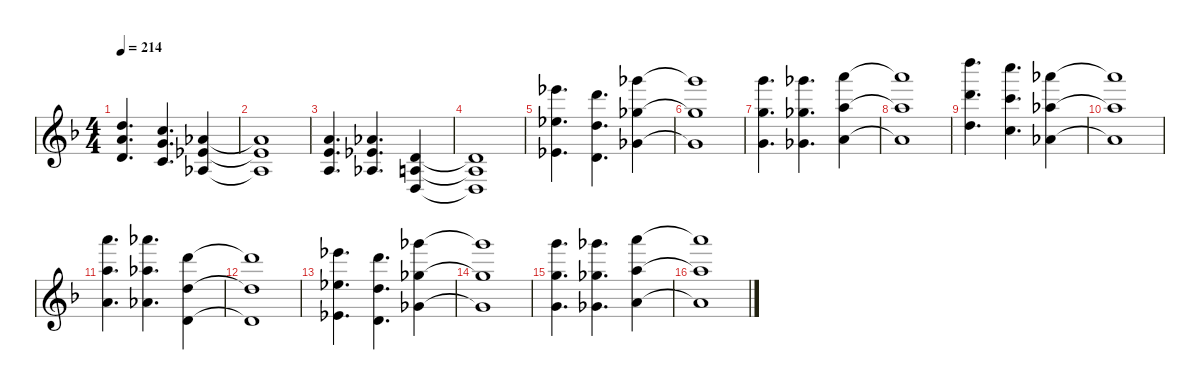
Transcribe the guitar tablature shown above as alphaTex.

\hideDynamics
\bracketExtendMode nobrackets
\singleTrackTrackNamePolicy hidden
\multiTrackTrackNamePolicy hidden
\firstSystemTrackNameMode fullname
\firstSystemTrackNameOrientation horizontal
\otherSystemsTrackNameOrientation horizontal
\track ("Keyboards" "S-Gt") {defaultSystemsLayout 8 instrument stringensemble1}
\staff {score}
\tuning (E4 B3 G3 D3 A2 D2)
\displaytranspose 12
\ts (4 4)
\tempo 214
\clef g2
\ks dminor
(12.4{acc forcenatural} 12.5{acc forcenatural} 12.6{acc forcenatural}).4{d dy f beam Up} (10.4{acc forcenatural} 10.5{acc forcenatural} 10.6{acc forcenatural}).4{d beam Up} (6.4{acc b} 6.5{acc b} 6.6{acc b}).4{beam Up} |
(6.4{t acc b} 6.5{t acc b} 6.6{t acc b}).1{beam Up} |
(7.4{acc forcenatural} 7.5{acc forcenatural} 7.6{acc forcenatural}).4{d beam Up} (6.4{acc b} 6.5{acc b} 6.6{acc b}).4{d beam Up} (0.4{acc forcenatural} 0.5{acc forcenatural} 0.6{acc forcenatural}).4{beam Up} |
(0.4{t acc forcenatural} 0.5{t acc forcenatural} 0.6{t acc forcenatural}).1{beam Up} |
(11.1{acc b} 8.3{acc b} 6.5{acc b}).4{d dy mf instrument stringensemble1 beam Down} (10.1{acc forcenatural} 7.3{acc forcenatural} 5.5{acc forcenatural}).4{d beam Down} (14.1{acc b} 11.3{acc b} 9.5{acc b}).4{beam Down} |
(14.1{t acc b} 11.3{t acc b} 9.5{t acc b}).1{dy f beam Down} |
(15.1{acc forcenatural} 12.3{acc forcenatural} 10.5{acc forcenatural}).4{d dy mf beam Down} (14.1{acc b} 11.3{acc b} 9.5{acc b}).4{d beam Down} (17.1{acc forcenatural} 14.3{acc forcenatural} 12.5{acc forcenatural}).4{beam Down} |
(17.1{t acc forcenatural} 14.3{t acc forcenatural} 12.5{t acc forcenatural}).1{dy f beam Down} |
(22.1{acc forcenatural} 19.3{acc forcenatural} 17.5{acc forcenatural}).4{d dy mf beam Down} (20.1{acc forcenatural} 17.3{acc forcenatural} 15.5{acc forcenatural}).4{d beam Down} (16.1{acc b} 13.3{acc b} 11.5{acc b}).4{beam Down} |
(16.1{t acc b} 13.3{t acc b} 11.5{t acc b}).1{dy f beam Down} |
(17.1{acc forcenatural} 14.3{acc forcenatural} 12.5{acc forcenatural}).4{d dy mf beam Down} (16.1{acc b} 13.3{acc b} 11.5{acc b}).4{d beam Down} (10.1{acc forcenatural} 7.3{acc forcenatural} 5.5{acc forcenatural}).4{beam Down} |
(10.1{t acc forcenatural} 7.3{t acc forcenatural} 5.5{t acc forcenatural}).1{dy f beam Down} |
(11.1{acc b} 8.3{acc b} 6.5{acc b}).4{d dy mf beam Down} (10.1{acc forcenatural} 7.3{acc forcenatural} 5.5{acc forcenatural}).4{d beam Down} (14.1{acc b} 11.3{acc b} 9.5{acc b}).4{beam Down} |
(14.1{t acc b} 11.3{t acc b} 9.5{t acc b}).1{dy f beam Down} |
(15.1{acc forcenatural} 12.3{acc forcenatural} 10.5{acc forcenatural}).4{d dy mf beam Down} (14.1{acc b} 11.3{acc b} 9.5{acc b}).4{d beam Down} (17.1{acc forcenatural} 14.3{acc forcenatural} 12.5{acc forcenatural}).4{beam Down} |
(17.1{t acc forcenatural} 14.3{t acc forcenatural} 12.5{t acc forcenatural}).1{dy f beam Down}
